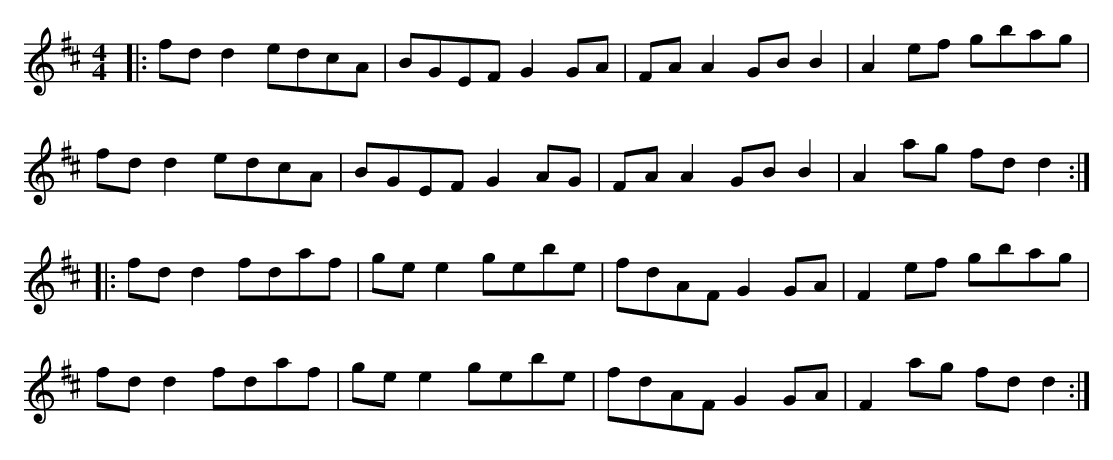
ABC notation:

X:1
M:4/4
K:D
|:fd d2 edcA|BGEF G2 GA|FA A2 GB B2|A2 ef gbag|
fd d2 edcA|BGEF G2 AG| FA A2 GB B2 |A2 ag fd d2:|
|:fd d2 fdaf|ge e2 gebe|fdAF G2GA|F2 ef gbag|
fd d2 fdaf|ge e2 gebe|fdAF G2 GA|F2ag fd d2:|
